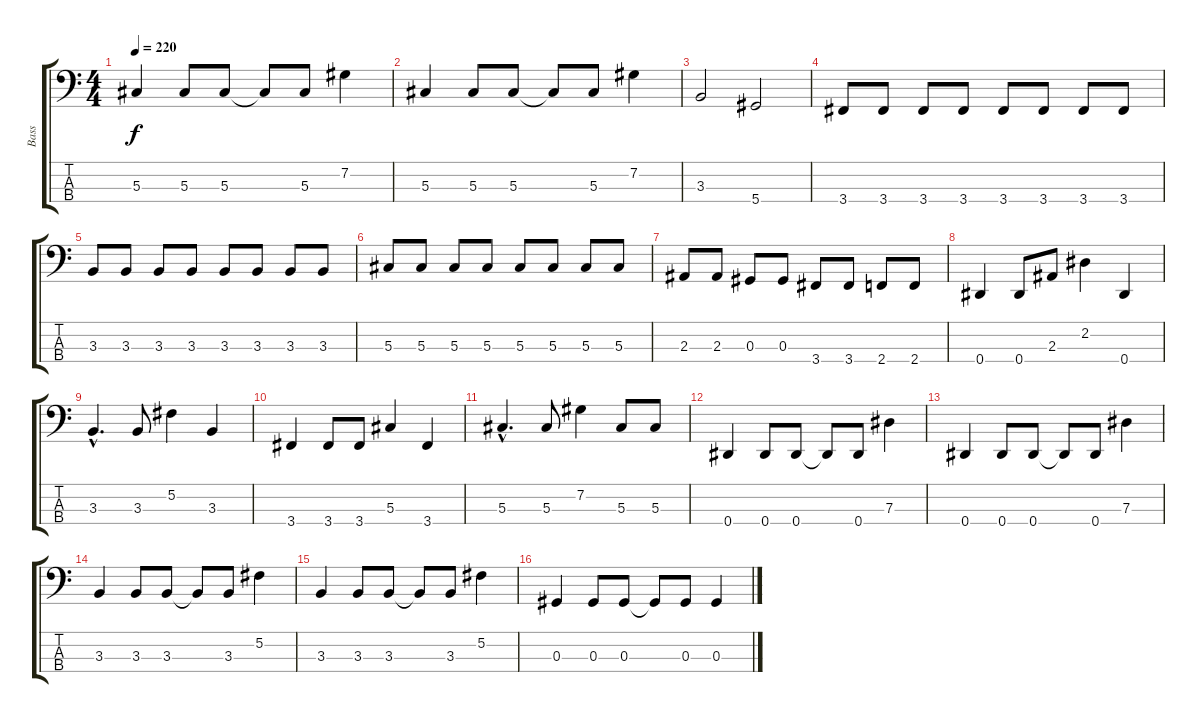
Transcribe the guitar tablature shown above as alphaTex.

\track ("Bass" "Bass") {instrument electricbasspick}
\staff {score tabs}
\tuning (Gb2 Db2 Ab1 Eb1) {hide}
\ts (4 4)
\tempo 220
\clef f4
\ks c
5.3.4{dy f} 5.3.8 5.3.8 5.3{t}.8 5.3.8 7.2.4 |
5.3.4 5.3.8 5.3.8 5.3{t}.8 5.3.8 7.2.4 |
3.3.2 5.4.2 |
3.4.8 3.4.8 3.4.8 3.4.8 3.4.8 3.4.8 3.4.8 3.4.8 |
3.3.8 3.3.8 3.3.8 3.3.8 3.3.8 3.3.8 3.3.8 3.3.8 |
5.3.8 5.3.8 5.3.8 5.3.8 5.3.8 5.3.8 5.3.8 5.3.8 |
2.3.8 2.3.8 0.3.8 0.3.8 3.4.8 3.4.8 2.4.8 2.4.8 |
0.4.4 0.4.8 2.3.8 2.2.4 0.4.4 |
3.3{hac}.4{d} 3.3.8 5.2.4 3.3.4 |
3.4.4 3.4.8 3.4.8 5.3.4 3.4.4 |
5.3{hac}.4{d} 5.3.8 7.2.4 5.3.8 5.3.8 |
0.4.4 0.4.8 0.4.8 0.4{t}.8 0.4.8 7.3.4 |
0.4.4 0.4.8 0.4.8 0.4{t}.8 0.4.8 7.3.4 |
3.3.4 3.3.8 3.3.8 3.3{t}.8 3.3.8 5.2.4 |
3.3.4 3.3.8 3.3.8 3.3{t}.8 3.3.8 5.2.4 |
0.3.4 0.3.8 0.3.8 0.3{t}.8 0.3.8 0.3.4
